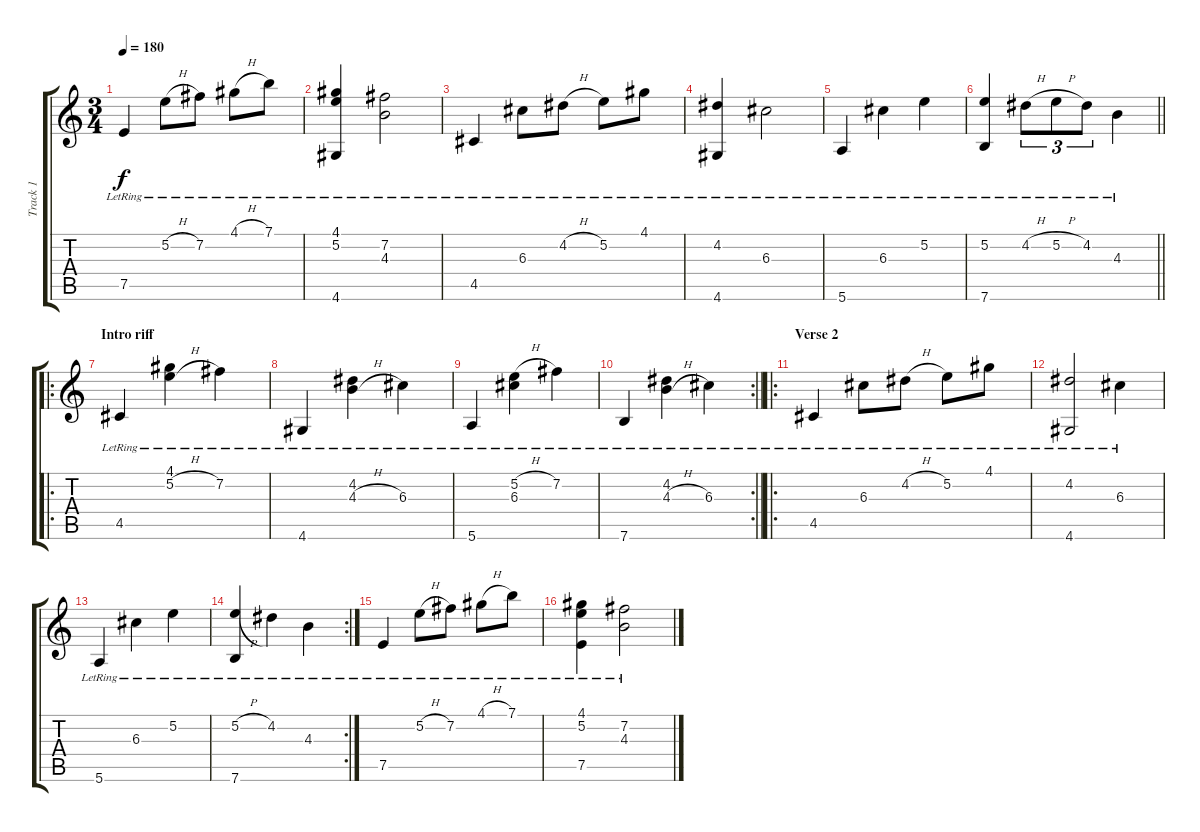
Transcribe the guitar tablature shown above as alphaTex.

\track ("Track 1" "Track 1") {instrument acousticguitarsteel}
\staff {score tabs}
\tuning (E4 B3 G3 D3 A2 E2) {hide}
\ts (3 4)
\tempo 180
\clef g2
\ks c
7.5{lr}.4{dy f} 5.2{h lr}.8 7.2{lr}.8 4.1{h lr}.8 7.1{lr}.8 |
(4.1{lr} 5.2{lr} 4.6{lr}).4 (7.2{lr} 4.3{lr}).2 |
4.5{lr}.4 6.3{lr}.8 4.2{h lr}.8 5.2{lr}.8 4.1{lr}.8 |
(4.2{lr} 4.6{lr}).4 6.3{lr}.2 |
5.6{lr}.4 6.3{lr}.4 5.2{lr}.4 |
\barLineRight lightlight
(5.2{lr} 7.6{lr}).4 4.2{h lr}.8{tu (3 2)} 5.2{h lr}.8{tu (3 2)} 4.2{lr}.8{tu (3 2)} 4.3{lr}.4 |
\ro
\section ("" "Intro riff")
4.5{lr}.4 (4.1{lr} 5.2{h lr}).4 7.2{lr}.4 |
4.6{lr}.4 (4.2{lr} 4.3{h lr}).4 6.3{lr}.4 |
5.6{lr}.4 (5.2{h lr} 6.3{lr}).4 7.2{lr}.4 |
\rc 2
\barLineRight lightlight
7.6{lr}.4 (4.2{lr} 4.3{h lr}).4 6.3{lr}.4 |
\ro
\section ("" "Verse 2")
4.5{lr}.4 6.3{lr}.8 4.2{h lr}.8 5.2{lr}.8 4.1{lr}.8 |
(4.2{lr} 4.6{lr}).2 6.3{lr}.4 |
5.6{lr}.4 6.3{lr}.4 5.2{lr}.4 |
\rc 2
(5.2{h lr} 7.6{lr}).4 4.2{lr}.4 4.3{lr}.4 |
7.5{lr}.4 5.2{h lr}.8 7.2{lr}.8 4.1{h lr}.8 7.1{lr}.8 |
(4.1{lr} 5.2{lr} 7.5{lr}).4 (7.2{lr} 4.3{lr}).2
